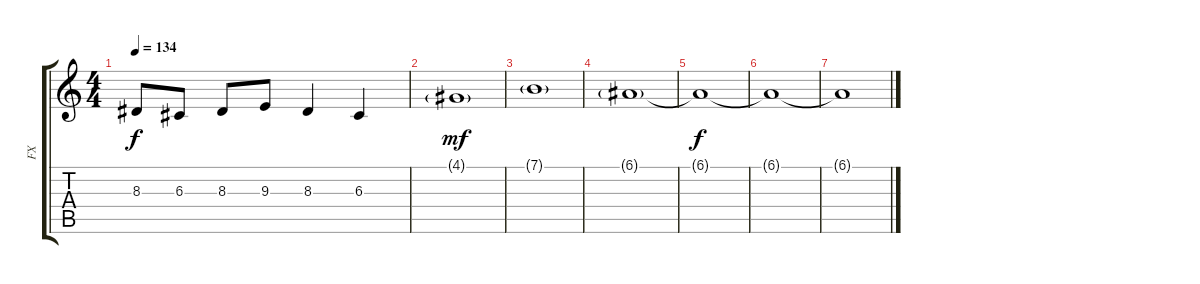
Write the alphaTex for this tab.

\track ("FX" "FX") {instrument lead6voice}
\staff {score tabs}
\tuning (E4 B3 G3 D3 A2 E2) {hide}
\ts (4 4)
\tempo 134
\clef g2
\ks c
8.3{t}.8{dy f} 6.3.8 8.3.8 9.3.8 8.3.4 6.3.4 |
4.1{g}.1{dy mf instrument fx5brightness} |
7.1{g}.1 |
6.1{g}.1 |
6.1{t}.1{dy f} |
6.1{t}.1 |
6.1{t}.1
